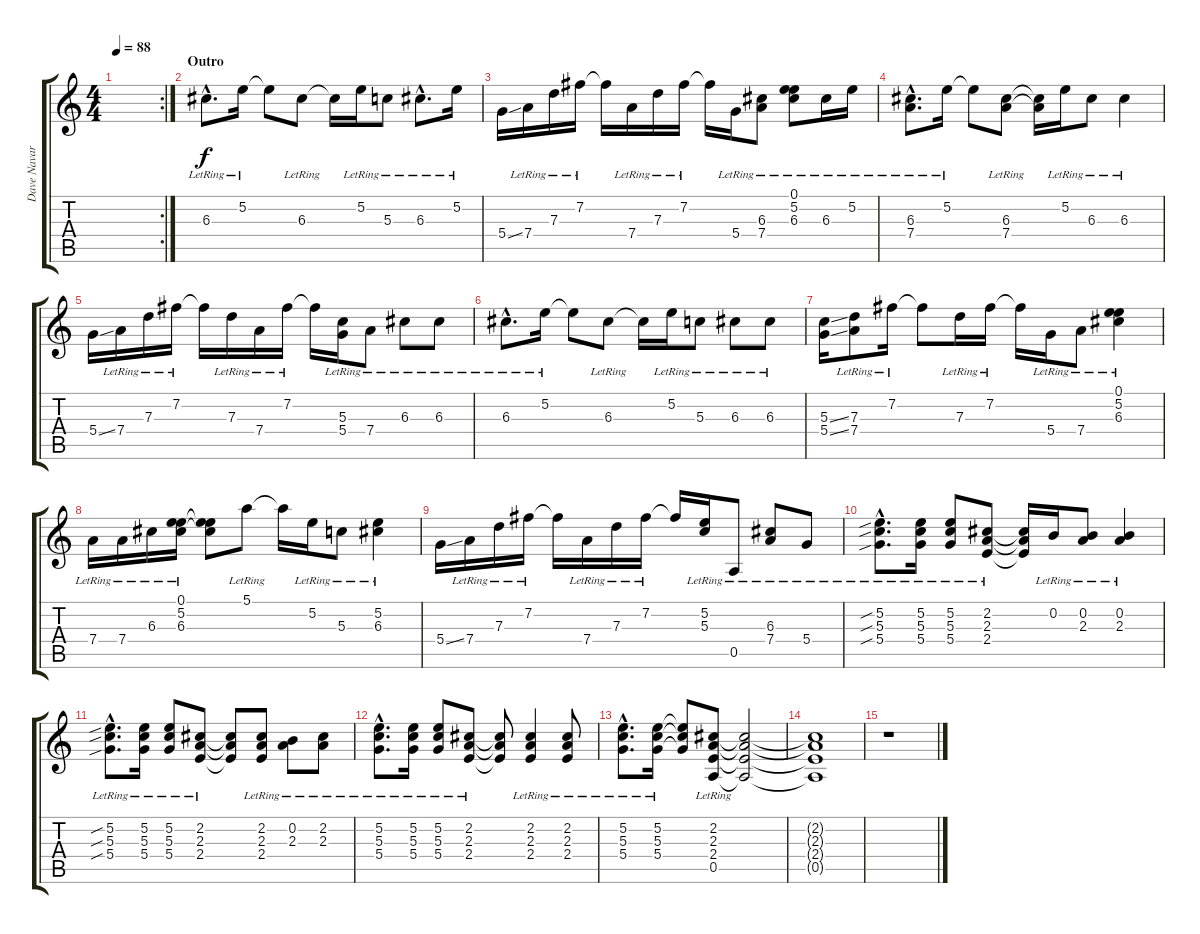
\track ("Dave Navarro Solo" "Dave Navar") {instrument electricguitarclean}
\staff {score tabs}
\tuning (E4 B3 G3 D3 A2 E2) {hide}
\rc 2
\ts (4 4)
\tempo 88
\clef g2
\ks c
|
\section ("" "Outro")
6.3{hac lr}.8{d} 5.2{lr}.16 5.2{t}.8 6.3{lr}.8 6.3{t}.16 5.2{lr}.16 5.3{lr}.8 6.3{hac lr}.8{d} 5.2{lr}.16 |
5.4{ss}.16 7.4{lr}.16 7.3{lr}.16 7.2{lr}.16 7.2{t}.16 7.4{lr}.16 7.3{lr}.16 7.2{lr}.16 7.2{t}.16 5.4{lr}.16 (6.3{lr} 7.4{lr}).8 (0.1{lr} 5.2{lr} 6.3{lr}).8 6.3{lr}.16 5.2{lr}.16 |
(6.3{hac lr} 7.4{hac lr}).8{d} 5.2{lr}.16 5.2{t}.8 (6.3{lr} 7.4{lr}).8 (6.3{t} 7.4{t}).16 5.2{lr}.16 6.3{lr}.8 6.3{lr}.4 |
5.4{ss}.16 7.4{lr}.16 7.3{lr}.16 7.2{lr}.16 7.2{t}.16 7.3{lr}.16 7.4{lr}.16 7.2{lr}.16 7.2{t}.16 (5.3{lr} 5.4{lr}).16 7.4{lr}.8 6.3{lr}.8 6.3{lr}.8 |
6.3{hac lr}.8{d} 5.2{lr}.16 5.2{t}.8 6.3{lr}.8 6.3{t}.16 5.2{lr}.16 5.3{lr}.8 6.3{lr}.8 6.3{lr}.8 |
(5.3{ss} 5.4{ss}).16 (7.3{lr} 7.4{lr}).8 7.2{lr}.16 7.2{t}.8 7.3{lr}.16 7.2{lr}.16 7.2{t}.16 5.4{lr}.16 7.4{lr}.8 (0.1{lr} 5.2{lr} 6.3{lr}).4 |
7.4{lr}.16 7.4{lr}.16 6.3{lr}.16 (0.1{lr} 5.2{lr} 6.3{lr}).16 (0.1{t} 5.2{t} 6.3{t}).8 5.1{lr}.8 5.1{t}.16 5.2{lr}.16 5.3{lr}.8 (5.2{lr} 6.3{lr}).4 |
5.4{ss}.16 7.4{lr}.16 7.3{lr}.16 7.2{lr}.16 7.2{t}.16 7.4{lr}.16 7.3{lr}.16 7.2{lr}.16 7.2{t}.16 (5.2{lr} 5.3{lr}).16 0.5{lr}.8 (6.3{lr} 7.4{lr}).8 5.4{lr}.8 |
(5.2{sib hac lr} 5.3{sib hac lr} 5.4{sib hac lr}).8{d} (5.2{lr} 5.3{lr} 5.4{lr}).16 (5.2{lr} 5.3{lr} 5.4{lr}).8 (2.2{lr} 2.3{lr} 2.4{lr}).8 (2.2{t} 2.3{t} 2.4{t}).16 0.2{lr}.16 (0.2{lr} 2.3{lr}).8 (0.2{lr} 2.3{lr}).4 |
(5.2{sib hac lr} 5.3{sib hac lr} 5.4{sib hac lr}).8{d} (5.2{lr} 5.3{lr} 5.4{lr}).16 (5.2{lr} 5.3{lr} 5.4{lr}).8 (2.2{lr} 2.3{lr} 2.4{lr}).8 (2.2{t} 2.3{t} 2.4{t}).8 (2.2{lr} 2.3{lr} 2.4{lr}).8 (0.2{lr} 2.3{lr}).8 (2.2{lr} 2.3{lr}).8 |
(5.2{hac lr} 5.3{hac lr} 5.4{hac lr}).8{d} (5.2{lr} 5.3{lr} 5.4{lr}).16 (5.2{lr} 5.3{lr} 5.4{lr}).8 (2.2{lr} 2.3{lr} 2.4{lr}).8 (2.2{t} 2.3{t} 2.4{t}).8 (2.2{lr} 2.3{lr} 2.4{lr}).4 (2.2{lr} 2.3{lr} 2.4{lr}).8 |
(5.2{hac lr} 5.3{hac lr} 5.4{hac lr}).8{d} (5.2{lr} 5.3{lr} 5.4{lr}).16 (5.2{t} 5.3{t} 5.4{t}).8 (2.2{lr} 2.3{lr} 2.4{lr} 0.5{lr}).8 (2.2{t} 2.3{t} 2.4{t} 0.5{t}).2 |
(2.2{t} 2.3{t} 2.4{t} 0.5{t}).1 |
r.1
